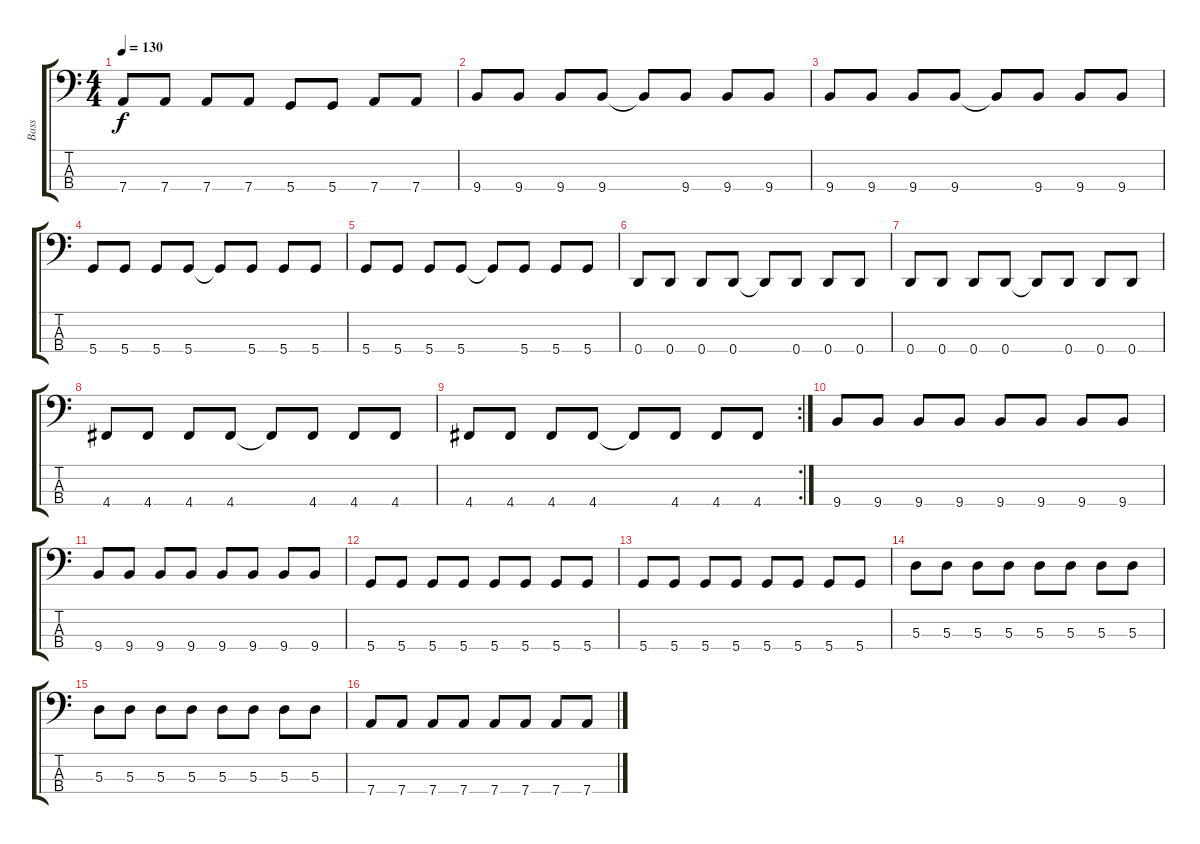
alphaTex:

\track ("Bass" "Bass") {instrument electricbasspick}
\staff {score tabs}
\tuning (G2 D2 A1 D1) {hide}
\ts (4 4)
\tempo 130
\clef f4
\ks c
7.4.8{dy f} 7.4.8 7.4.8 7.4.8 5.4.8 5.4.8 7.4.8 7.4.8 |
9.4.8 9.4.8 9.4.8 9.4.8 9.4{t}.8 9.4.8 9.4.8 9.4.8 |
9.4.8 9.4.8 9.4.8 9.4.8 9.4{t}.8 9.4.8 9.4.8 9.4.8 |
5.4.8 5.4.8 5.4.8 5.4.8 5.4{t}.8 5.4.8 5.4.8 5.4.8 |
5.4.8 5.4.8 5.4.8 5.4.8 5.4{t}.8 5.4.8 5.4.8 5.4.8 |
0.4.8 0.4.8 0.4.8 0.4.8 0.4{t}.8 0.4.8 0.4.8 0.4.8 |
0.4.8 0.4.8 0.4.8 0.4.8 0.4{t}.8 0.4.8 0.4.8 0.4.8 |
4.4.8 4.4.8 4.4.8 4.4.8 4.4{t}.8 4.4.8 4.4.8 4.4.8 |
\rc 2
4.4.8 4.4.8 4.4.8 4.4.8 4.4{t}.8 4.4.8 4.4.8 4.4.8 |
9.4.8 9.4.8 9.4.8 9.4.8 9.4.8 9.4.8 9.4.8 9.4.8 |
9.4.8 9.4.8 9.4.8 9.4.8 9.4.8 9.4.8 9.4.8 9.4.8 |
5.4.8 5.4.8 5.4.8 5.4.8 5.4.8 5.4.8 5.4.8 5.4.8 |
5.4.8 5.4.8 5.4.8 5.4.8 5.4.8 5.4.8 5.4.8 5.4.8 |
5.3.8 5.3.8 5.3.8 5.3.8 5.3.8 5.3.8 5.3.8 5.3.8 |
5.3.8 5.3.8 5.3.8 5.3.8 5.3.8 5.3.8 5.3.8 5.3.8 |
7.4.8 7.4.8 7.4.8 7.4.8 7.4.8 7.4.8 7.4.8 7.4.8
